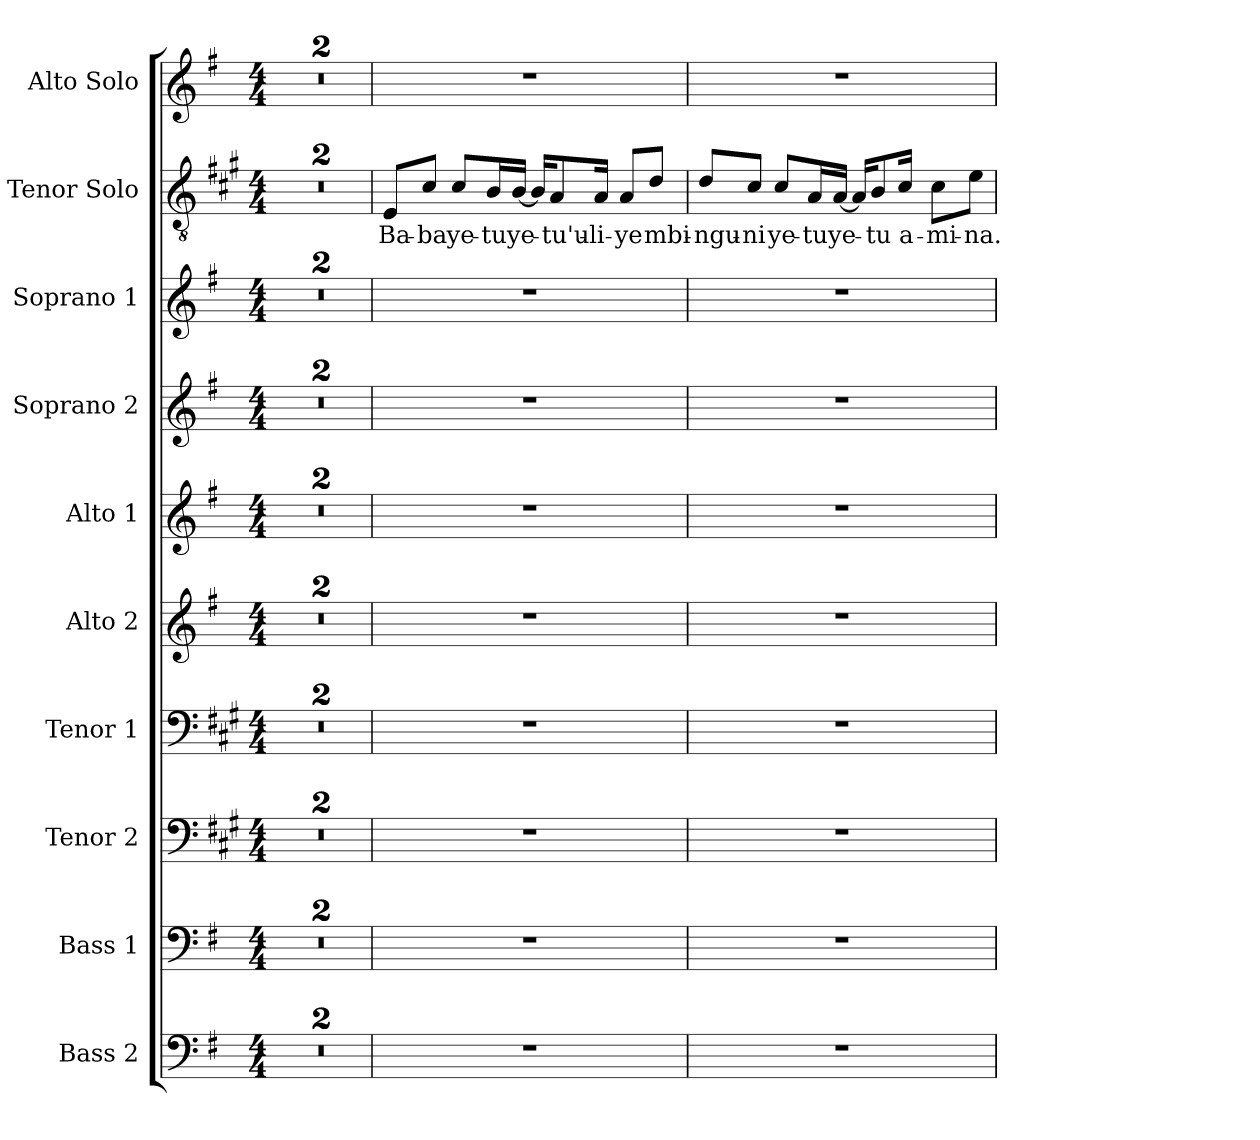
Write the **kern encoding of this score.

**kern	**kern	**kern	**kern	**kern	**kern	**kern	**kern	**kern	**text	**kern
*part10	*part9	*part8	*part7	*part6	*part5	*part4	*part3	*part2	*part2	*part1
*staff10	*staff9	*staff8	*staff7	*staff6	*staff5	*staff4	*staff3	*staff2	*staff2	*staff1
*I"Bass 2	*I"Bass 1	*I"Tenor 2	*I"Tenor 1	*I"Alto 2	*I"Alto 1	*I"Soprano 2	*I"Soprano 1	*I"Tenor Solo	*	*I"Alto Solo
*I'B2	*I'B1	*I'T2	*I'T1	*I'A2	*I'A1	*I'S2	*I'S1	*I'TS	*	*I'AS
*clefF4	*clefF4	*clefF4	*clefF4	*clefG2	*clefG2	*clefG2	*clefG2	*clefGv2	*	*clefG2
*	*	*ITrd1c2	*ITrd1c2	*	*	*	*	*ITrd1c2	*	*
*k[f#]	*k[f#]	*k[f#]	*k[f#]	*k[f#]	*k[f#]	*k[f#]	*k[f#]	*k[f#]	*	*k[f#]
*M4/4	*M4/4	*M4/4	*M4/4	*M4/4	*M4/4	*M4/4	*M4/4	*M4/4	*	*M4/4
*MM92	*MM92	*MM92	*MM92	*MM92	*MM92	*MM92	*MM92	*MM92	*	*MM92
=1	=1	=1	=1	=1	=1	=1	=1	=1	=1	=1
1r	1r	1r	1r	1r	1r	1r	1r	1r	.	1r
=2	=2	=2	=2	=2	=2	=2	=2	=2	=2	=2
1r	1r	1r	1r	1r	1r	1r	1r	1r	.	1r
!!LO:PB:g=z
=3	=3	=3	=3	=3	=3	=3	=3	=3	=3	=3
!	!	!	!	!	!	!	!	!	!LO:LY:b	!
1r	1r	1r	1r	1r	1r	1r	1r	8D/L	Ba-	1r
!	!	!	!	!	!	!	!	!	!LO:LY:b	!
.	.	.	.	.	.	.	.	8B/J	-ba	.
!	!	!	!	!	!	!	!	!	!LO:LY:b	!
.	.	.	.	.	.	.	.	8B/L	ye-	.
!	!	!	!	!	!	!	!	!	!LO:LY:b	!
.	.	.	.	.	.	.	.	16A/L	-tu	.
!	!	!	!	!	!	!	!	!	!LO:LY:b	!
.	.	.	.	.	.	.	.	[16A/JJ	ye-	.
.	.	.	.	.	.	.	.	16A/KL]	.	.
!	!	!	!	!	!	!	!	!	!LO:LY:b	!
.	.	.	.	.	.	.	.	8G/	-tu'u-	.
!	!	!	!	!	!	!	!	!	!LO:LY:b	!
.	.	.	.	.	.	.	.	16G/Jk	-li-	.
!	!	!	!	!	!	!	!	!	!LO:LY:b	!
.	.	.	.	.	.	.	.	8G/L	-ye	.
!	!	!	!	!	!	!	!	!	!LO:LY:b	!
.	.	.	.	.	.	.	.	8c/J	mbi-	.
=4	=4	=4	=4	=4	=4	=4	=4	=4	=4	=4
!	!	!	!	!	!	!	!	!	!LO:LY:b	!
1r	1r	1r	1r	1r	1r	1r	1r	8c/L	-ngu-	1r
!	!	!	!	!	!	!	!	!	!LO:LY:b	!
.	.	.	.	.	.	.	.	8B/J	-ni	.
!	!	!	!	!	!	!	!	!	!LO:LY:b	!
.	.	.	.	.	.	.	.	8B/L	ye-	.
!	!	!	!	!	!	!	!	!	!LO:LY:b	!
.	.	.	.	.	.	.	.	16G/L	-tu	.
!	!	!	!	!	!	!	!	!	!LO:LY:b	!
.	.	.	.	.	.	.	.	[16G/JJ	ye-	.
.	.	.	.	.	.	.	.	16G/KL]	.	.
!	!	!	!	!	!	!	!	!	!LO:LY:b	!
.	.	.	.	.	.	.	.	8A/	-tu	.
!	!	!	!	!	!	!	!	!	!LO:LY:b	!
.	.	.	.	.	.	.	.	16B/Jk	a-	.
!	!	!	!	!	!	!	!	!	!LO:LY:b	!
.	.	.	.	.	.	.	.	8B\L	-mi-	.
!	!	!	!	!	!	!	!	!	!LO:LY:b	!
.	.	.	.	.	.	.	.	8d\J	-na.	.
=	=	=	=	=	=	=	=	=	=	=
*-	*-	*-	*-	*-	*-	*-	*-	*-	*-	*-
